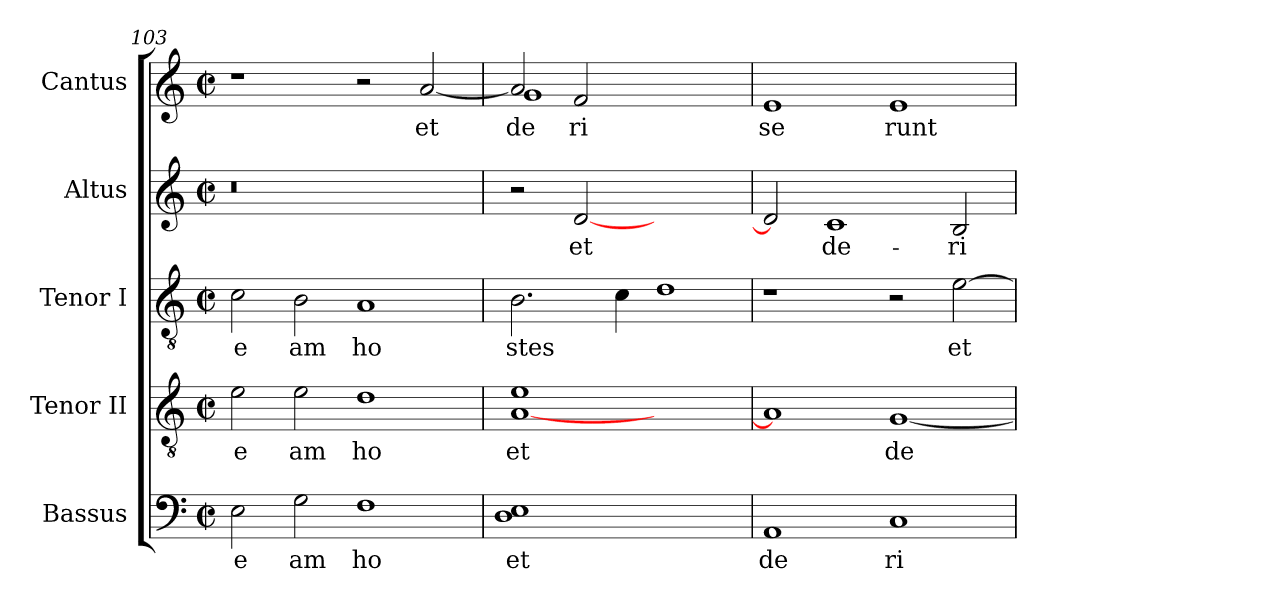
**kern	**text	**kern	**text	**kern	**text	**kern	**text	**kern	**text
*part5	*part5	*part4	*part4	*part3	*part3	*part2	*part2	*part1	*part1
*staff5	*staff5	*staff4	*staff4	*staff3	*staff3	*staff2	*staff2	*staff1	*staff1
*I"Bassus	*	*I"Tenor II	*	*I"Tenor I	*	*I"Altus	*	*I"Cantus	*
*clefF4	*	*clefGv2	*	*clefGv2	*	*clefG2	*	*clefG2	*
*	*	*	*	*k[]	*	*	*	*	*
*	*	*	*	*C:	*	*	*	*	*
*M2/2	*	*M2/2	*	*M2/2	*	*M2/2	*	*M2/2	*
*met(c|)	*	*met(c|)	*	*met(c|)	*	*met(c|)	*	*met(c|)	*
=103	=103	=103	=103	=103	=103	=103	=103	=103	=103
!	!LO:LY:b:cj	!	!LO:LY:b:cj	!	!LO:LY:b:cj	!	!	!	!
2E\	e	2e\	e	2c\	e	0r	.	1r	.
!	!LO:LY:b:cj	!	!LO:LY:b:cj	!	!LO:LY:b:cj	!	!	!	!
2G\	am	2e\	am	2B\	am	.	.	.	.
!	!LO:LY:b:cj	!	!LO:LY:b:cj	!	!LO:LY:b:cj	!	!	!	!
1F	ho	1d	ho	1A	ho	.	.	2r	.
!	!	!	!	!	!	!	!	!	!LO:LY:b:cj
.	.	.	.	.	.	.	.	[>2a/	et
!!LO:LB:g=z
=104	=104	=104	=104	=104	=104	=104	=104	=104	=104
!	!LO:LY:b:cj	!	!LO:LY:b:cj	!	!LO:LY:b	!	!	!	!LO:LY:b:cj
*	*	*	*	*	*	*	*	*^	*
1E 1D	et	1e [<1A	et	2.B\	stes	2r	.	2a/]	1g	de
!	!	!	!	!	!	!	!LO:LY:b:cj	!	!	!LO:LY:b:cj
.	.	.	.	.	.	[<2d/	et	2f/	.	ri
.	.	.	.	4c\	.	.	.	.	.	.
1ryy	.	1ryy	.	1d	.	1ryy	.	1ryy	1ryy	.
=105	=105	=105	=105	=105	=105	=105	=105	=105	=105	=105
!	!LO:LY:b:cj	!	!	!	!	!	!	!	!	!LO:LY:b:cj
*	*	*	*	*	*	*	*	*v	*v	*
1AA	de	1A]	.	1r	.	2d/]	.	1e	se
!	!	!	!	!	!	!	!LO:LY:b:cj	!	!
.	.	.	.	.	.	1c	de-	.	.
!	!LO:LY:b:cj	!	!LO:LY:b:cj	!	!	!	!	!	!LO:LY:b:cj
1C	ri	[<1G	de-	2r	.	.	.	1e	runt
!	!	!	!	!	!LO:LY:b:cj	!	!LO:LY:b:cj	!	!
.	.	.	.	[>2e\	et	2B/	-ri-	.	.
=	=	=	=	=	=	=	=	=	=
*-	*-	*-	*-	*-	*-	*-	*-	*-	*-
